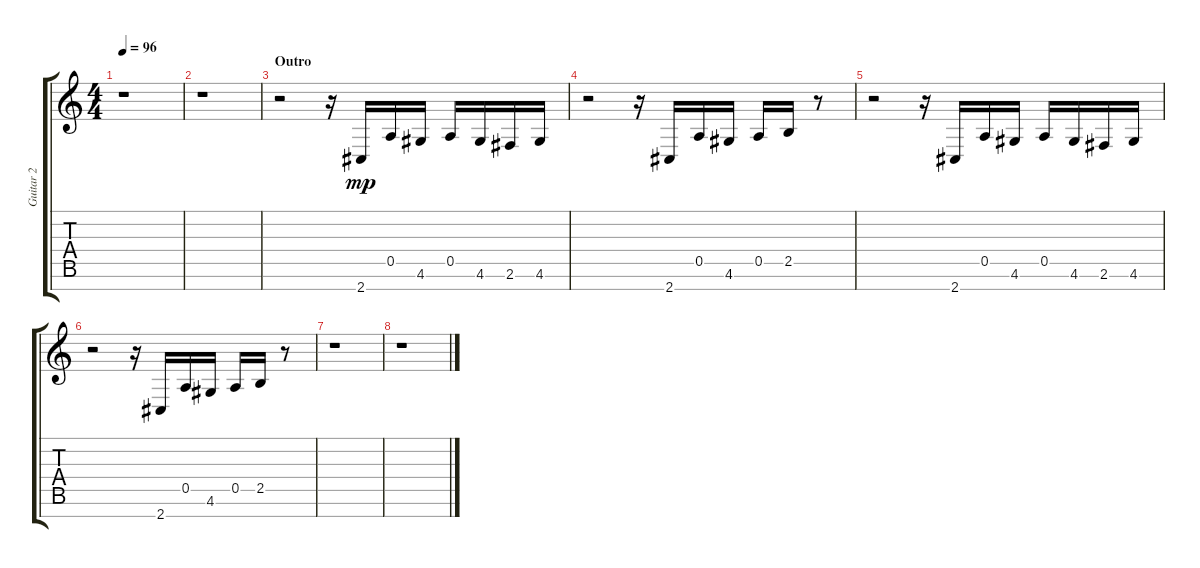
\track ("Guitar 2" "Guitar 2") {instrument distortionguitar}
\staff {score tabs}
\tuning (E4 B3 G3 D3 A2 E2 B1) {hide}
\ts (4 4)
\tempo 96
\clef g2
\ks c
r.1{dy mp} |
r.1 |
\section ("" "Outro")
r.2 r.16 2.7.16 0.5.16 4.6.16 0.5.16 4.6.16 2.6.16 4.6.16 |
r.2 r.16 2.7.16 0.5.16 4.6.16 0.5.16 2.5.16 r.8 |
r.2 r.16 2.7.16 0.5.16 4.6.16 0.5.16 4.6.16 2.6.16 4.6.16 |
r.2 r.16 2.7.16 0.5.16 4.6.16 0.5.16 2.5.16 r.8 |
r.1 |
r.1
